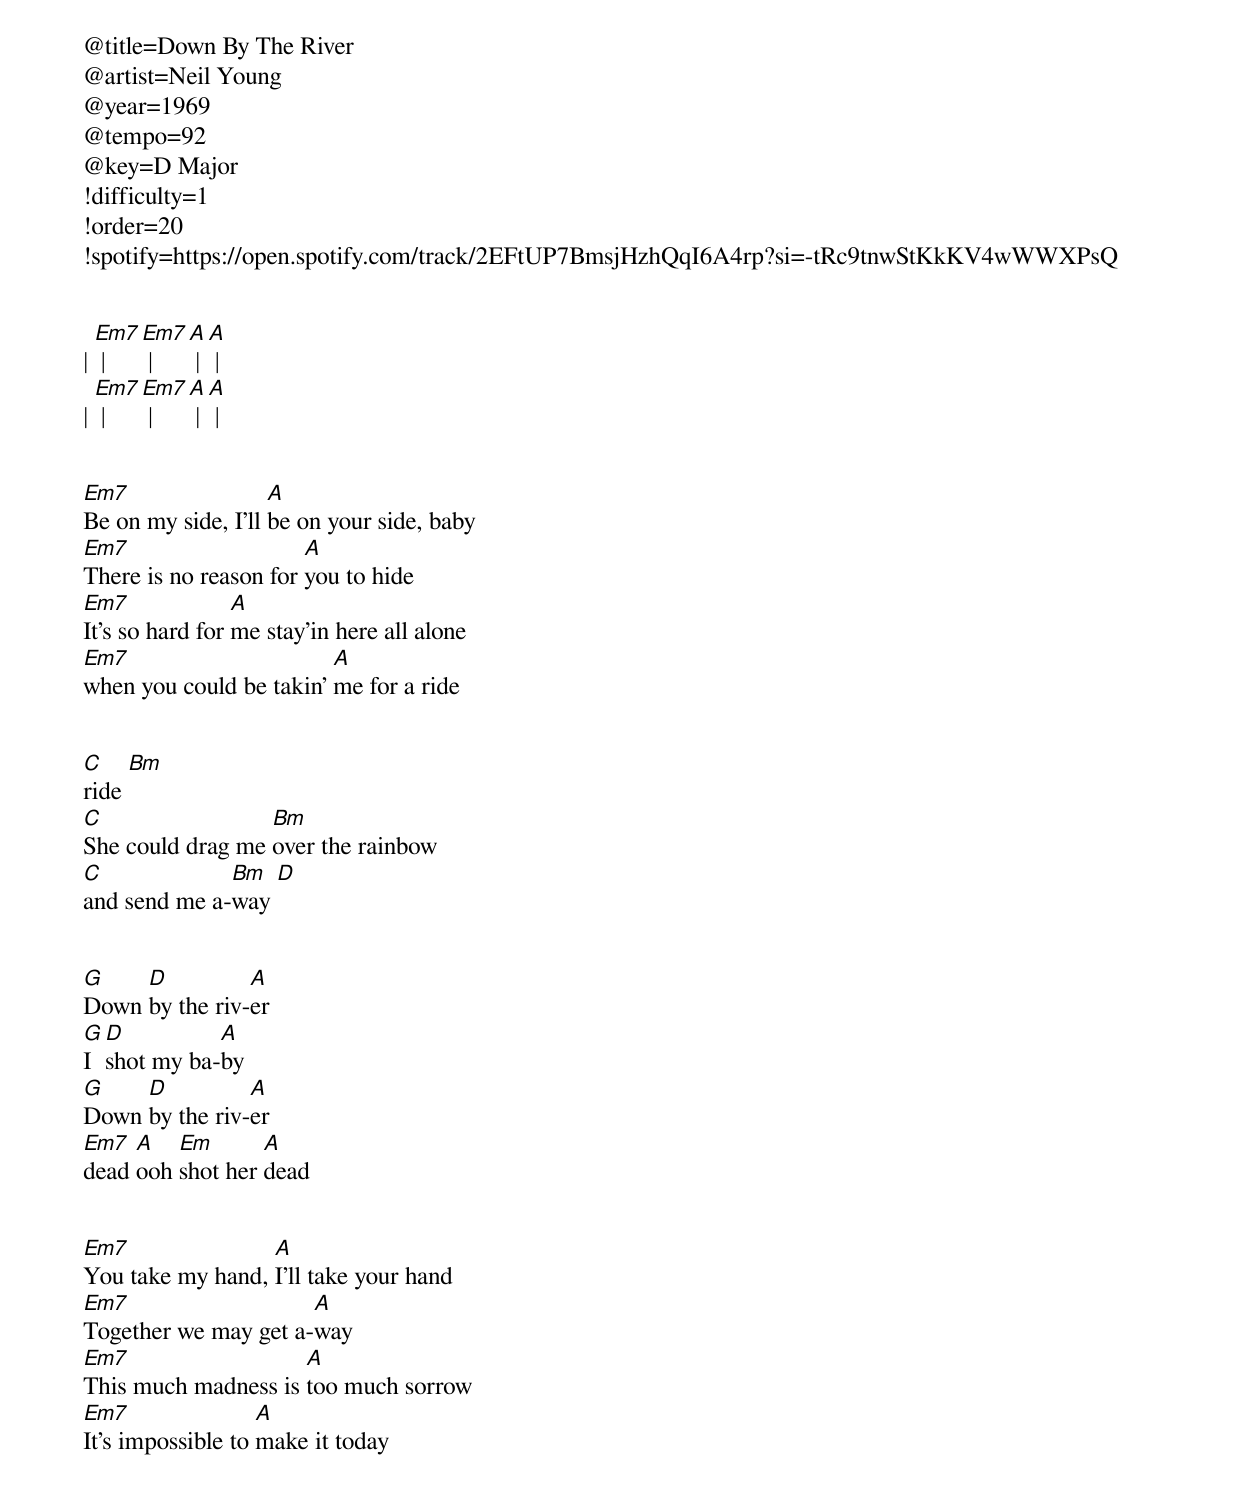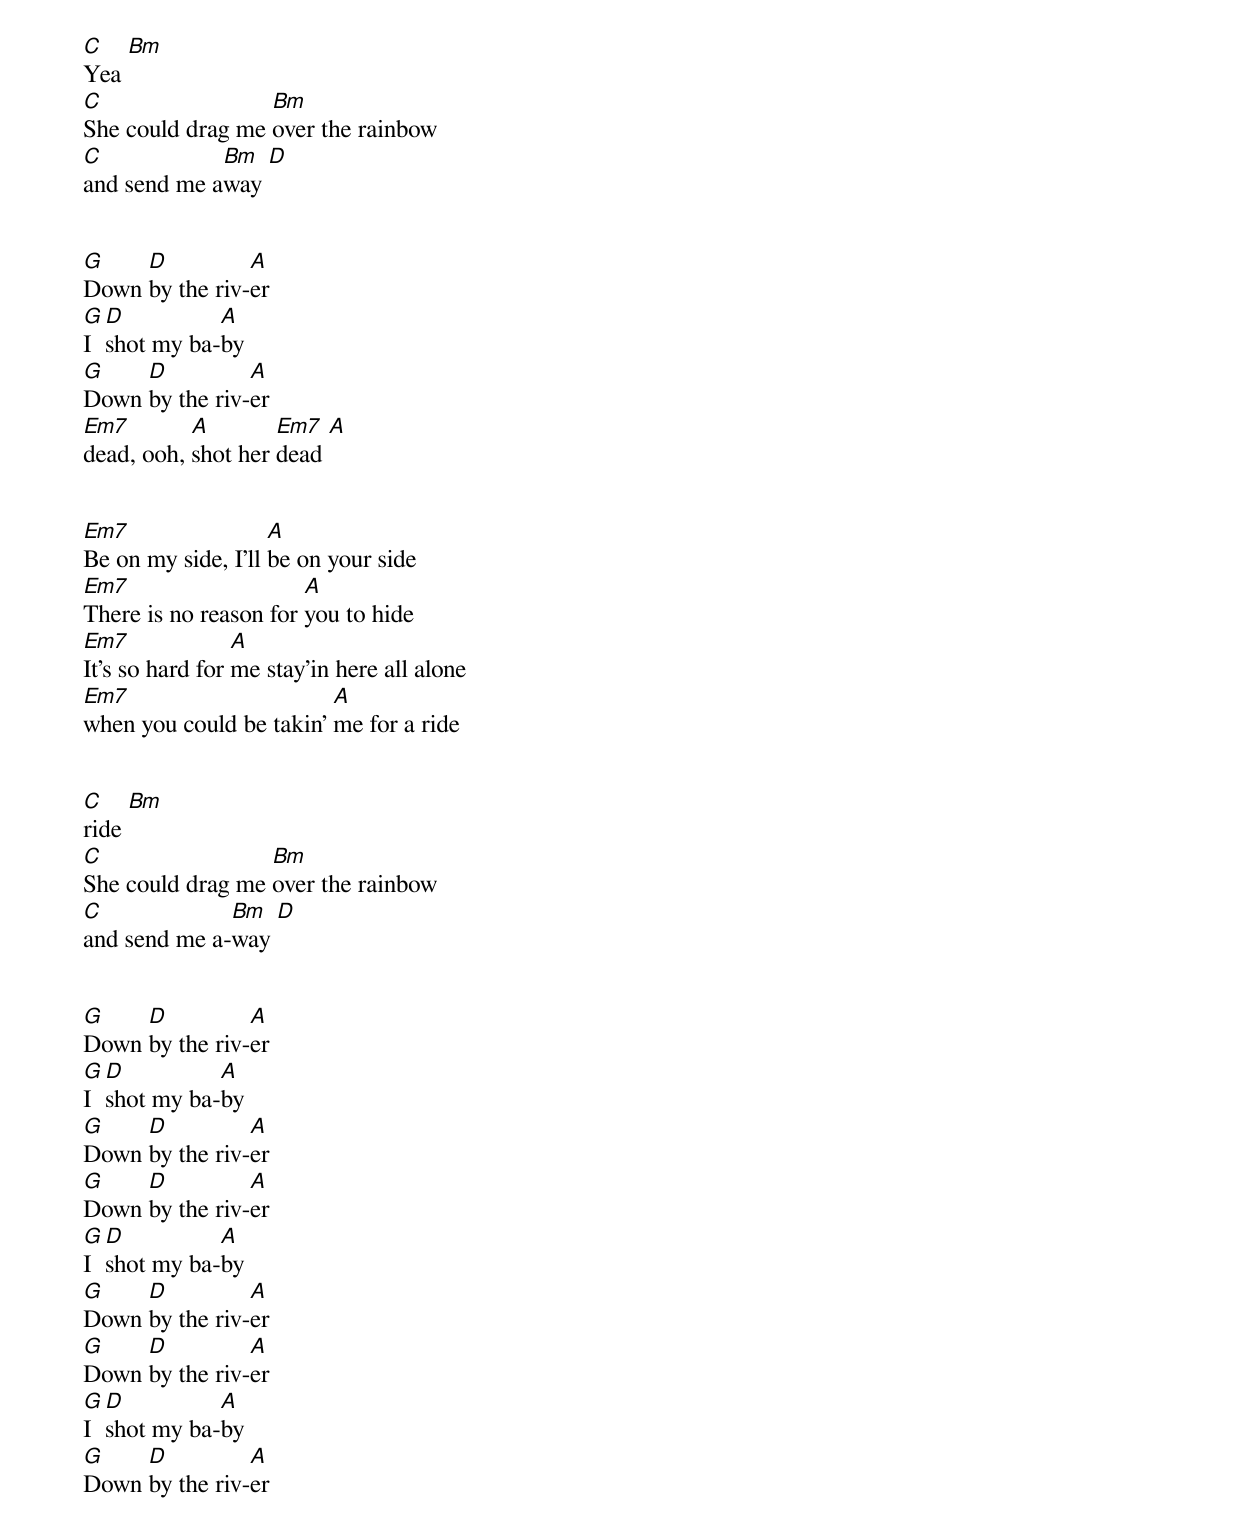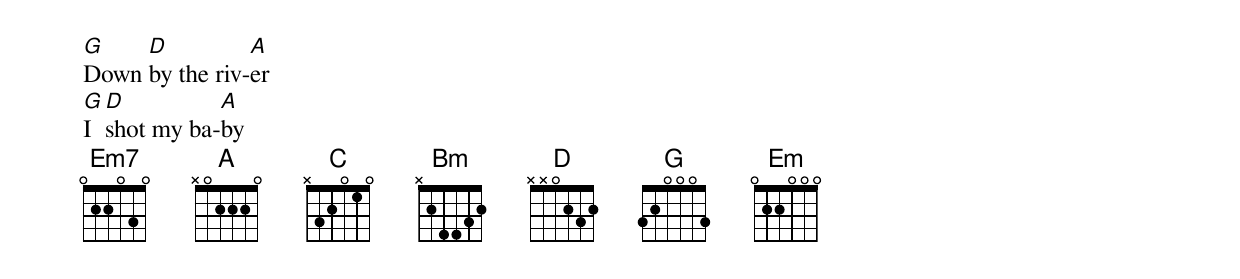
@title=Down By The River
@artist=Neil Young
@year=1969
@tempo=92
@key=D Major
!difficulty=1
!order=20
!spotify=https://open.spotify.com/track/2EFtUP7BmsjHzhQqI6A4rp?si=-tRc9tnwStKkKV4wWWXPsQ


| [Em7] | [Em7] | [A] | [A] |
| [Em7] | [Em7] | [A] | [A] |


[Em7]Be on my side, I'll [A]be on your side, baby
[Em7]There is no reason for [A]you to hide
[Em7]It's so hard for [A]me stay'in here all alone
[Em7]when you could be takin' [A]me for a ride


[C]ride [Bm]
[C]She could drag me [Bm]over the rainbow
[C]and send me a-[Bm]way [D]


[G]Down [D]by the riv-[A]er
[G]I [D]shot my ba-[A]by
[G]Down [D]by the riv-[A]er
[Em7]dead [A]ooh [Em]shot her [A]dead


[Em7]You take my hand, [A]I'll take your hand
[Em7]Together we may get a-[A]way
[Em7]This much madness is [A]too much sorrow
[Em7]It's impossible to [A]make it today


[C]Yea [Bm]
[C]She could drag me [Bm]over the rainbow
[C]and send me a[Bm]way [D]


[G]Down [D]by the riv-[A]er
[G]I [D]shot my ba-[A]by
[G]Down [D]by the riv-[A]er
[Em7]dead, ooh, [A]shot her [Em7]dead [A]


[Em7]Be on my side, I'll [A]be on your side
[Em7]There is no reason for [A]you to hide
[Em7]It's so hard for [A]me stay'in here all alone
[Em7]when you could be takin' [A]me for a ride


[C]ride [Bm]
[C]She could drag me [Bm]over the rainbow
[C]and send me a-[Bm]way [D]


[G]Down [D]by the riv-[A]er
[G]I [D]shot my ba-[A]by
[G]Down [D]by the riv-[A]er
[G]Down [D]by the riv-[A]er
[G]I [D]shot my ba-[A]by
[G]Down [D]by the riv-[A]er
[G]Down [D]by the riv-[A]er
[G]I [D]shot my ba-[A]by
[G]Down [D]by the riv-[A]er
[G]Down [D]by the riv-[A]er
[G]I [D]shot my ba-[A]by
